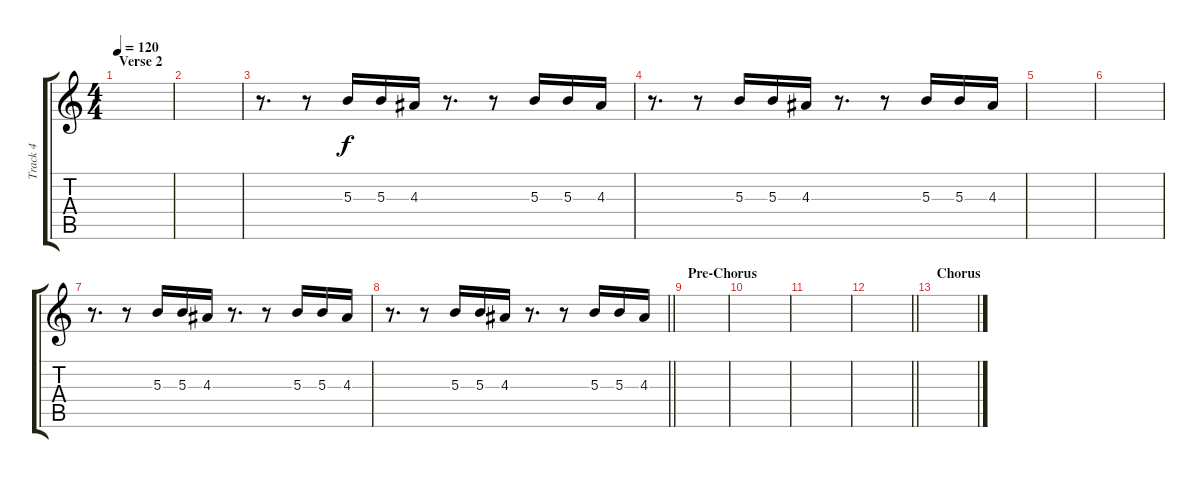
\track ("Track 4" "Track 4") {instrument distortionguitar}
\staff {score tabs}
\tuning (Eb4 Bb3 Gb3 Db3 Ab2 Eb2) {hide}
\ts (4 4)
\section ("" "Verse 2")
\tempo 120
\clef g2
\ks c
|
|
r.8{d} r.8 5.3.16 5.3.16 4.3.16 r.8{d} r.8 5.3.16 5.3.16 4.3.16 |
r.8{d} r.8 5.3.16 5.3.16 4.3.16 r.8{d} r.8 5.3.16 5.3.16 4.3.16 |
|
|
r.8{d} r.8 5.3.16 5.3.16 4.3.16 r.8{d} r.8 5.3.16 5.3.16 4.3.16 |
\barLineRight lightlight
r.8{d} r.8 5.3.16 5.3.16 4.3.16 r.8{d} r.8 5.3.16 5.3.16 4.3.16 |
\section ("" "Pre-Chorus")
|
|
|
\barLineRight lightlight
|
\section ("" "Chorus")
